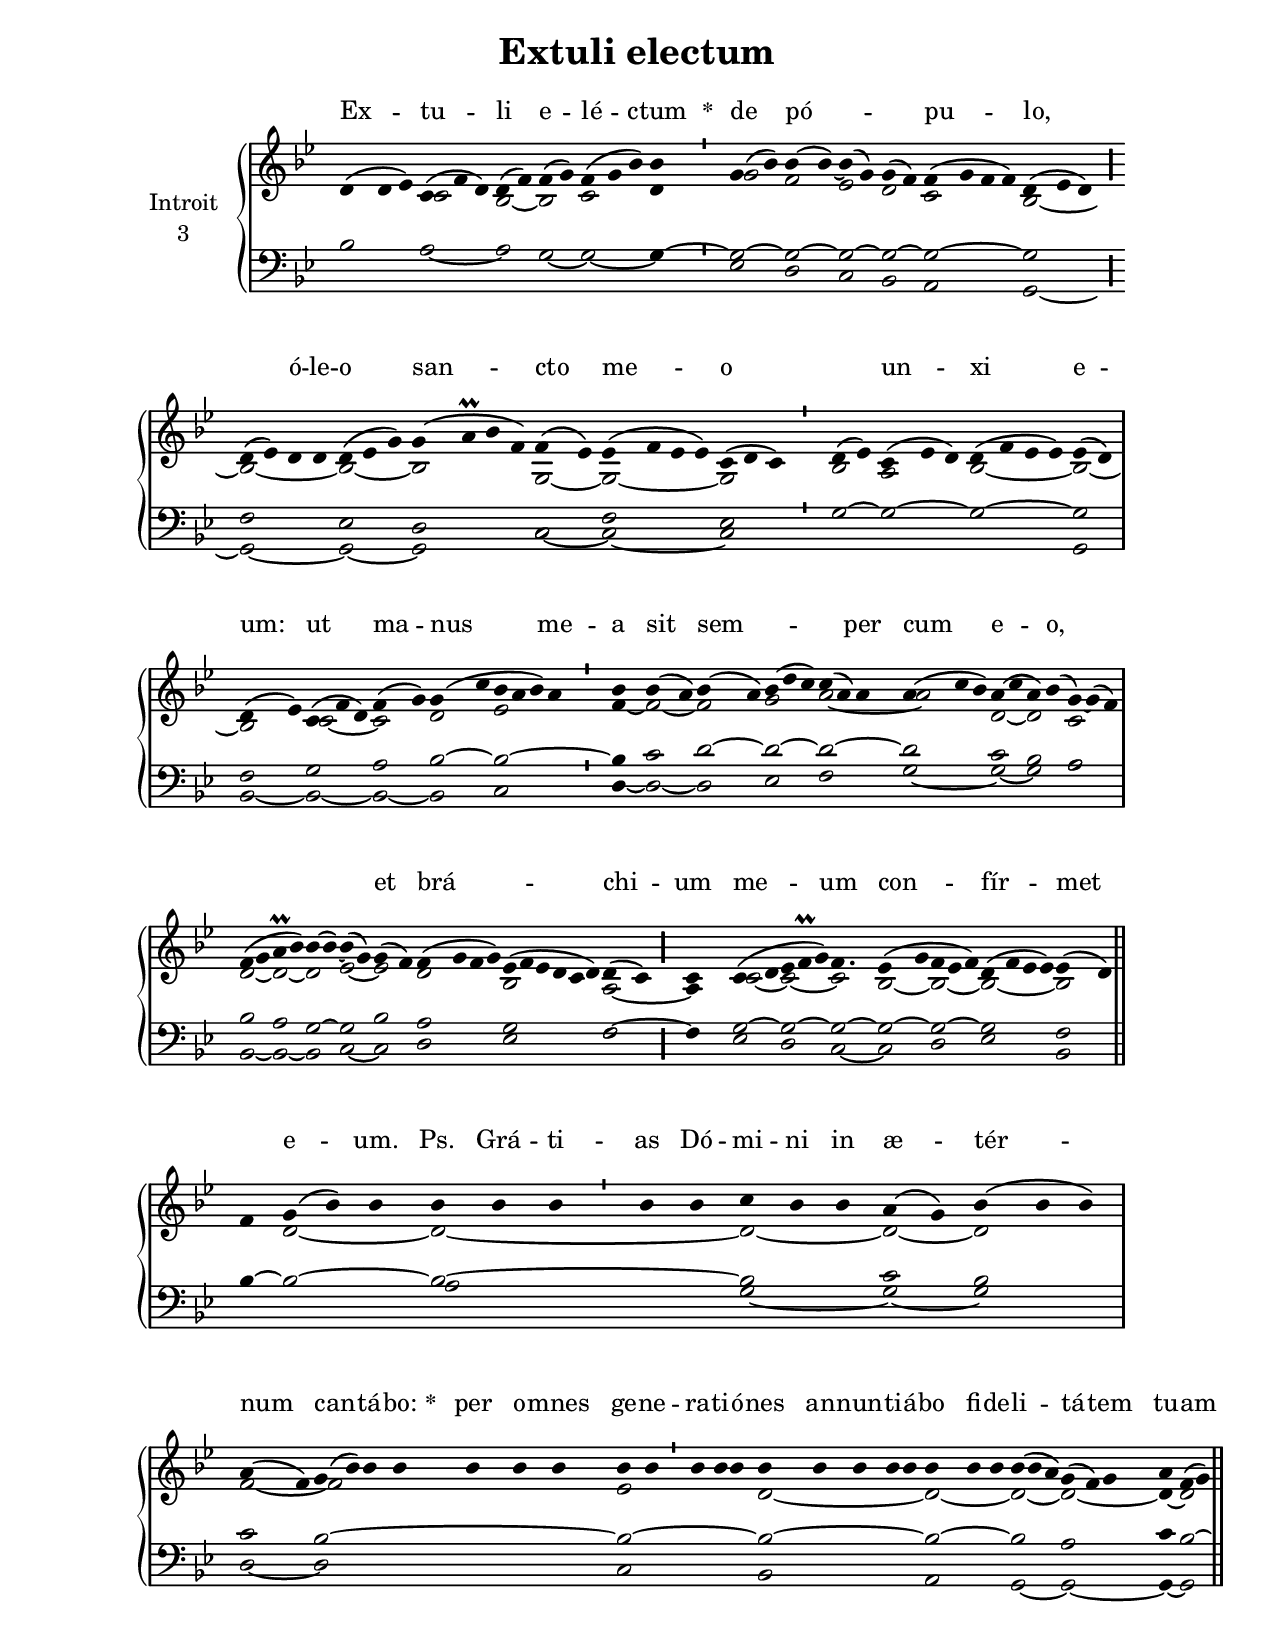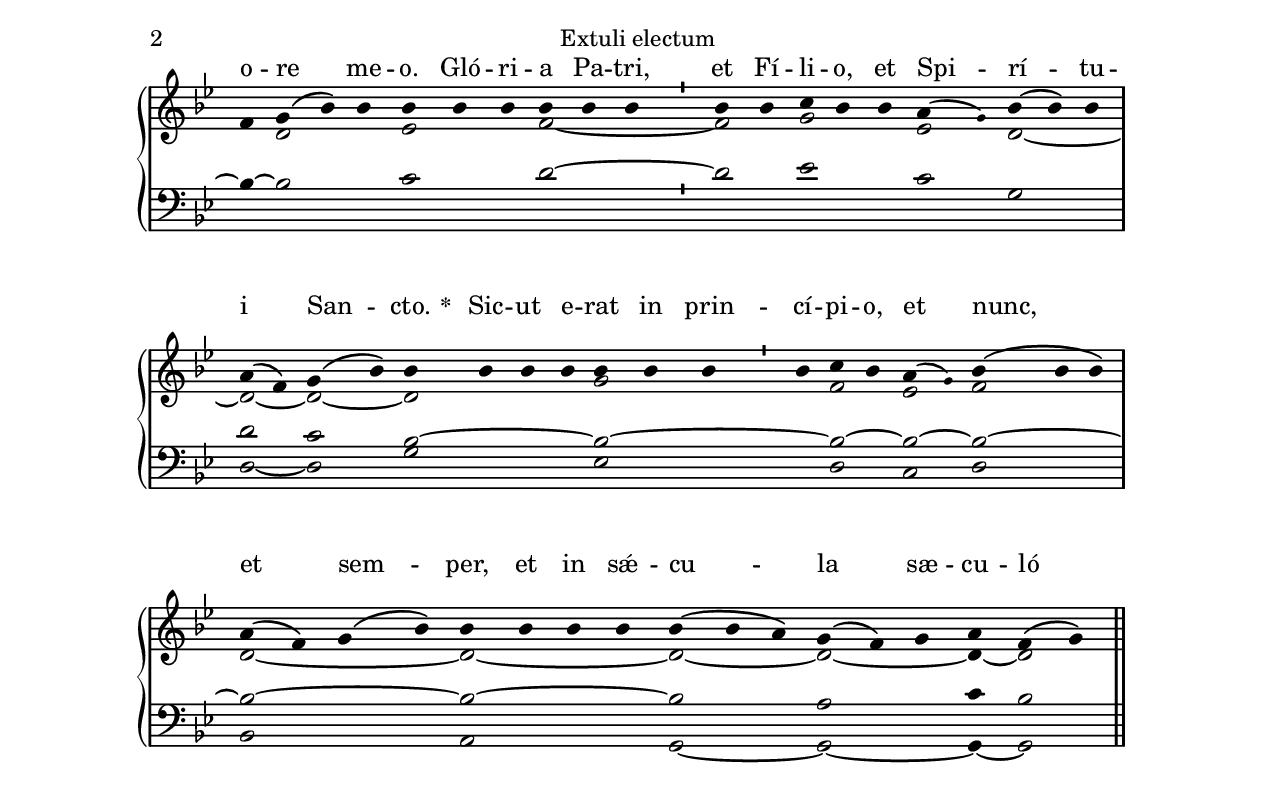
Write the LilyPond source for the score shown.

\version "2.18"
\include "gregorian.ly"
\include "noh2.ily"


%Page reference: page iii.458 (addenum 2 pp3)
%(volume.page)

global = {
 \key g \minor
 \cadenzaOn 
}

\header {
  title = \markup \center-column {"Extuli electum" \vspace #1 }
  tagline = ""
  composer = ""
}

\paper {
 #(include-special-characters)
  oddHeaderMarkup = \markup \fill-line {
    \line {}
    \center-column {
      \on-the-fly #first-page     " "
      \on-the-fly #not-first-page "Extuli electum"
    }
    \line { \on-the-fly #print-page-number-check-first \fromproperty #'page:page-number-string }
  }
  evenHeaderMarkup = \markup \fill-line {
    \line { \on-the-fly #print-page-number-check-first \fromproperty #'page:page-number-string }
    \center-column { "Extuli electum" }
    \line {}
  }
}

chantText = \lyricmode {
Ex -- tu -- li e -- lé -- ctum 
\set stanza = " * " de pó -- _ pu -- lo, _ 
ó -- le -- o san -- cto me -- o _ un -- xi e -- um: 
ut ma -- nus me -- a sit sem -- _ _ per cum e -- o, _ _ 
et brá -- _ chi -- um me -- um 
con -- fír -- met _ e -- um. Ps. 
Grá -- ti -- as Dó -- mi -- ni in æ -- tér -- num can -- tá -- bo: 
\set stanza = " * " 
per o -- mnes ge -- ne -- ra -- ti -- ó -- nes an -- nun -- ti -- á -- bo fi -- de -- li -- tá -- tem tu -- am o -- re me -- o. 
Gló -- ri -- a Pa -- tri, et Fí -- li -- o, et Spi -- rí -- tu -- i San -- cto. 
\set stanza = " * " 
Sic -- ut e -- rat in prin -- cí -- pi -- o, et nunc, et sem -- per, 
et in sǽ -- cu -- la sæ -- cu -- ló -- rum. A -- men. }

chantMusic = {
\tieDown   d'4 ( d'4 ees'4) c'4 ( f'4 d'4) d'4 ( f'4) f'4 ( g'4) f'4 ( g'4 bes'4) bes'4 \divisioMinima
 g'4 ( bes'4) bes'4 ( bes'4) ~ bes'4 ( g'4) g'4 ( f'4) f'4 ( g'4 f'4 f'4) d'4 ( ees'4 d'4) \divisioMaior
 d'4 ( ees'4) d'4 d'4 d'4 ( ees'4 g'4) g'4 ( a'\prall bes'4 f'4) f'4 ( ees'4) ees'4 ( f'4 ees'4 ees'4) c'4 ( d'4 c'4) \divisioMinima
 d'4 ( ees'4) c'4 ( ees'4 d'4) d'4 ( f'4 ees'4 ees'4) ees'4 ( d'4) \divisioMaxima
 d'4 ( ees'4) c'4 ( f'4 d'4) f'4 ( g'4) g'4 ( c''4 bes'4 a'4 bes'4) a'4 \divisioMinima
 bes'4 bes'4 ( a'4) bes'4 ( a'4) bes'4 ( d''4 c''4) c''4 ( a'4) a'4 a'4 ( c''4 bes'4) a'4 ( c''4 a'4) bes'4 ( g'4) ~ g'4 ( f'4) \divisioMaxima
 f'4 ( g'4 a'\prall bes'4) bes'4 ( bes'4) ~ bes'4 ( g'4) g'4 ( f'4) f'4 ( g'4 f'4 g'4) ees'4 ( f'4 ees'4 d'4 c'4 d'4) d'4 ( c'4) \divisioMaior
 c'4 c'4 ( d'4 ees'4 f'\prall g'4) f'4. ees'4 ( g'4 f'4 ees'4 f'4) d'4 ( f'4 ees'4 ees'4) ees'4 ( d'4) \finalis
 f'4 g'4 ( bes'4) bes'4 bes'4 bes'4 bes'4 \divisioMinima
 bes'4 bes'4 c''4 bes'4 bes'4 a'4 ( g'4) bes'4 ( bes'4 bes'4) \divisioMaxima
 a'4 ( f'4) g'4 ( bes'4) bes'4 bes'4 bes'4 bes'4 bes'4 bes'4 bes'4 \divisioMinima
 bes'4 bes'4 bes'4 bes'4 bes'4 bes'4 bes'4 bes'4 bes'4 bes'4 bes'4 bes'4 ( bes'4 a'4) g'4 ( f'4) g'4 a'4 f'4 ( g'4) \finalis
  f'4 g'4 ( bes'4) bes'4 bes'4 bes'4 bes'4 bes'4 bes'4 bes'4 \divisioMinima
 bes'4 bes'4 c''4 bes'4 bes'4 a'4 ( \once \tweak #'font-size #-4 g' ) bes'4 ( bes'4) bes'4 \divisioMaxima
 a'4 ( f'4) g'4 ( bes'4) bes'4 bes'4 bes'4 bes'4 bes'4 bes'4 bes'4 \divisioMinima
 bes'4 c''4 bes'4 a'4 ( \once \tweak #'font-size #-4 g' ) bes'4 ( bes'4 bes'4) \divisioMaxima
 a'4 ( f'4) g'4 ( bes'4) bes'4 bes'4 bes'4 bes'4 bes'4 ( bes'4 a'4) g'4 ( f'4) g'4 a'4 f'4 ( g'4) \finalis

}

altoMusic = {
r2*3/2 c'2*3/2 bes2 ~ bes2 c'2*3/2 d'4 \divisioMinima
g'2 f'2 ees'2 d'2 c'2*4/2 bes2*3/2 ~ \divisioMaior
bes2*4/2 ~ bes2*3/2 ~ bes2*4/2 g2 ~ g2*4/2 ~ g2*3/2 \divisioMinima
bes2 a2*3/2 bes2*4/2 ~ bes2 ~ \divisioMaxima
bes2 c'2*3/2 ~ c'2 d'2 ees'2*4/2 \divisioMinima
f'4 ~ f'2 ~ f'2 g'2*3/2 a'2*3/2 ~ a'2*3/2 d'2 ~ d'2 c'2*3/2 \divisioMaxima
d'2 ~ d'2 ~ d'2 ees'2 ~ ees'2 d'2*4/2 bes2*6/2 a2 ~ \divisioMaior
a4 c'2 ~ c'2*3/2 ~ c'2*3/4 bes2 ~ bes2*3/2 ~ bes2*4/2 ~ bes2 \finalis
r4 d'2*3/2 ~ d'2*5/2 ~ d'2*3/2 ~ d'2 ~ d'2*3/2 \divisioMaxima
f'2 ~ f'2*7/2 ees'2*5/2 d'2*5/2 ~ d'2*3/2 ~ d'2*3/2 ~ d'2*3/2 ~ d'4 ~ d'2 r4 d'2*3/2 ees'2*3/2 f'2*3/2 ~ \divisioMinima
f'2 g'2*3/2 ees'2 d'2*3/2 ~ \divisioMaxima
d'2 ~ d'2 ~ d'2*4/2 g'2*4/2 f'2 ees'2 f'2*3/2 \divisioMaxima
d'2*4/2 ~ d'2*4/2 ~ d'2*3/2 ~ d'2*3/2 ~ d'4 ~ d'2 \finalis
}

tenorMusic = {
r2*13/2 g4 ~ \divisioMinima
g2 ~ g2 ~ g2 ~ g2 ~ g2*4/2 ~ g2*3/2 \divisioMaior
f2*4/2 ees2*3/2 d2*4/2 c2 f2*4/2 ees2*3/2 \divisioMinima
g2 ~ g2*3/2 ~ g2*4/2 ~ g2 \divisioMaxima
f2 g2*3/2 a2 bes2 ~ bes2*4/2 ~ \divisioMinima
bes4 c'2 d'2 ~ d'2*3/2 ~ d'2*3/2 ~ d'2*3/2 c'2 bes2 a2*3/2 \divisioMaxima
bes2 a2 g2 ~ g2 bes2 a2*4/2 g2*6/2 f2 ~ \divisioMaior
f4 g2 ~ g2*3/2 ~ g2*3/4 ~ g2 ~ g2*3/2 ~ g2*4/2 f2 \finalis
bes4 ~ bes2*3/2 ~ bes2*5/2 ~ bes2*3/2 c'2 bes2*3/2 \divisioMaxima
c'2 bes2*7/2 ~ bes2*5/2 ~ bes2*5/2 ~ bes2*3/2 ~ bes2*3/2 a2*3/2 c'4 bes2 ~ bes4 ~ bes2*3/2 c'2*3/2 d'2*3/2 ~ \divisioMinima
d'2 ees'2*3/2 c'2 g2*3/2 \divisioMaxima
d'2 c'2 bes2*4/2 ~ bes2*4/2 ~ bes2 ~ bes2 ~ bes2*3/2 ~ \divisioMaxima
bes2*4/2 ~ bes2*4/2 ~ bes2*3/2 a2*3/2 c'4 bes2 \finalis
}

bassMusic = {
bes2*3/2 a2*3/2 ~ a2 g2 ~ g2*3/2 ~ g4 \divisioMinima
ees2 d2 c2 bes,2 a,2*4/2 g,2*3/2 ~ \divisioMaior
g,2*4/2 ~ g,2*3/2 ~ g,2*4/2 c2 ~ c2*4/2 ~ c2*3/2 \divisioMinima
r2*9/2 g,2 \divisioMaxima
bes,2 ~ bes,2*3/2 ~ bes,2 ~ bes,2 c2*4/2 \divisioMinima
d4 ~ d2 ~ d2 ees2*3/2 f2*3/2 g2*3/2 ~ g2 ~ g2 a2*3/2 \divisioMaxima
bes,2 ~ bes,2 ~ bes,2 c2 ~ c2 d2*4/2 ees2*6/2 f2 \divisioMaior
r4 ees2 d2*3/2 c2*3/4 ~ c2 d2*3/2 ees2*4/2 bes,2 \finalis
r2*4/2 a2*5/2 g2*3/2 ~ g2 ~ g2*3/2 \divisioMaxima
d2 ~ d2*7/2 c2*5/2 bes,2*5/2 a,2*3/2 g,2*3/2 ~ g,2*3/2 ~ g,4 ~ g,2 r2*10/2 \divisioMinima
r2*10/2 \divisioMaxima
d2 ~ d2 g2*4/2 ees2*4/2 d2 c2 d2*3/2 \divisioMaxima
bes,2*4/2 a,2*4/2 g,2*3/2 ~ g,2*3/2 ~ g,4 ~ g,2 \finalis
}

voiceLines = {
\voiceLineStyle


}

\score{
  <<
    \new GrandStaff <<
      \set GrandStaff.autoBeaming = ##f
      \set GrandStaff.instrumentName = \markup \center-column {
        "Introit"
        "3"
      }
      \new Staff = up <<
        \new Voice = "chant" {
          \voiceOne \global \chantMusic
        }
        \new Voice {
          \voiceTwo \global \altoMusic
        }
      >>

      \new Staff = down <<
        \clef bass
        \new Voice {
          \voiceOne \global \tenorMusic
        }
        \new Voice {
          \voiceTwo \global \bassMusic
        }
	\new Voice {
        \voiceThree \global \voiceLines
        }
      >>
    >>
    \new Lyrics \lyricsto chant {
      \chantText
    }
  >>
  \layout{
  }
  \midi{
    \tempo 4 = 125
  }
}
